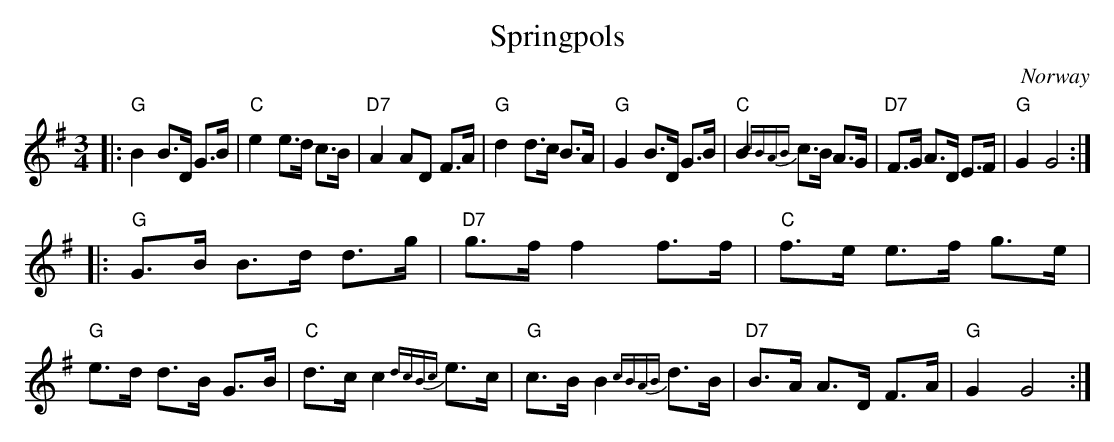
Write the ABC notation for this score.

X:1
T: Springpols
O: Norway
M: 3/4
L: 1/8
K: G
|: "G"B2 B>D G>B | "C"e2 e>d c>B | "D7"A2 AD F>A | "G"d2 d>c B>A \
|  "G"G2 B>D G>B | "C"B2{cBAB} c>B A>G | "D7"F>G A>D E>F | "G"G2 G4 :|
|: "G"G>B B>d d>g | "D7"g>f f2 f>f | "C"f>e e>f g>e | "G"e>d d>B G>B \
|  "C"d>c c2{dcBc} e>c | "G"c>B B2{cBAB} d>B | "D7"B>A A>D F>A | "G"G2 G4 :|
